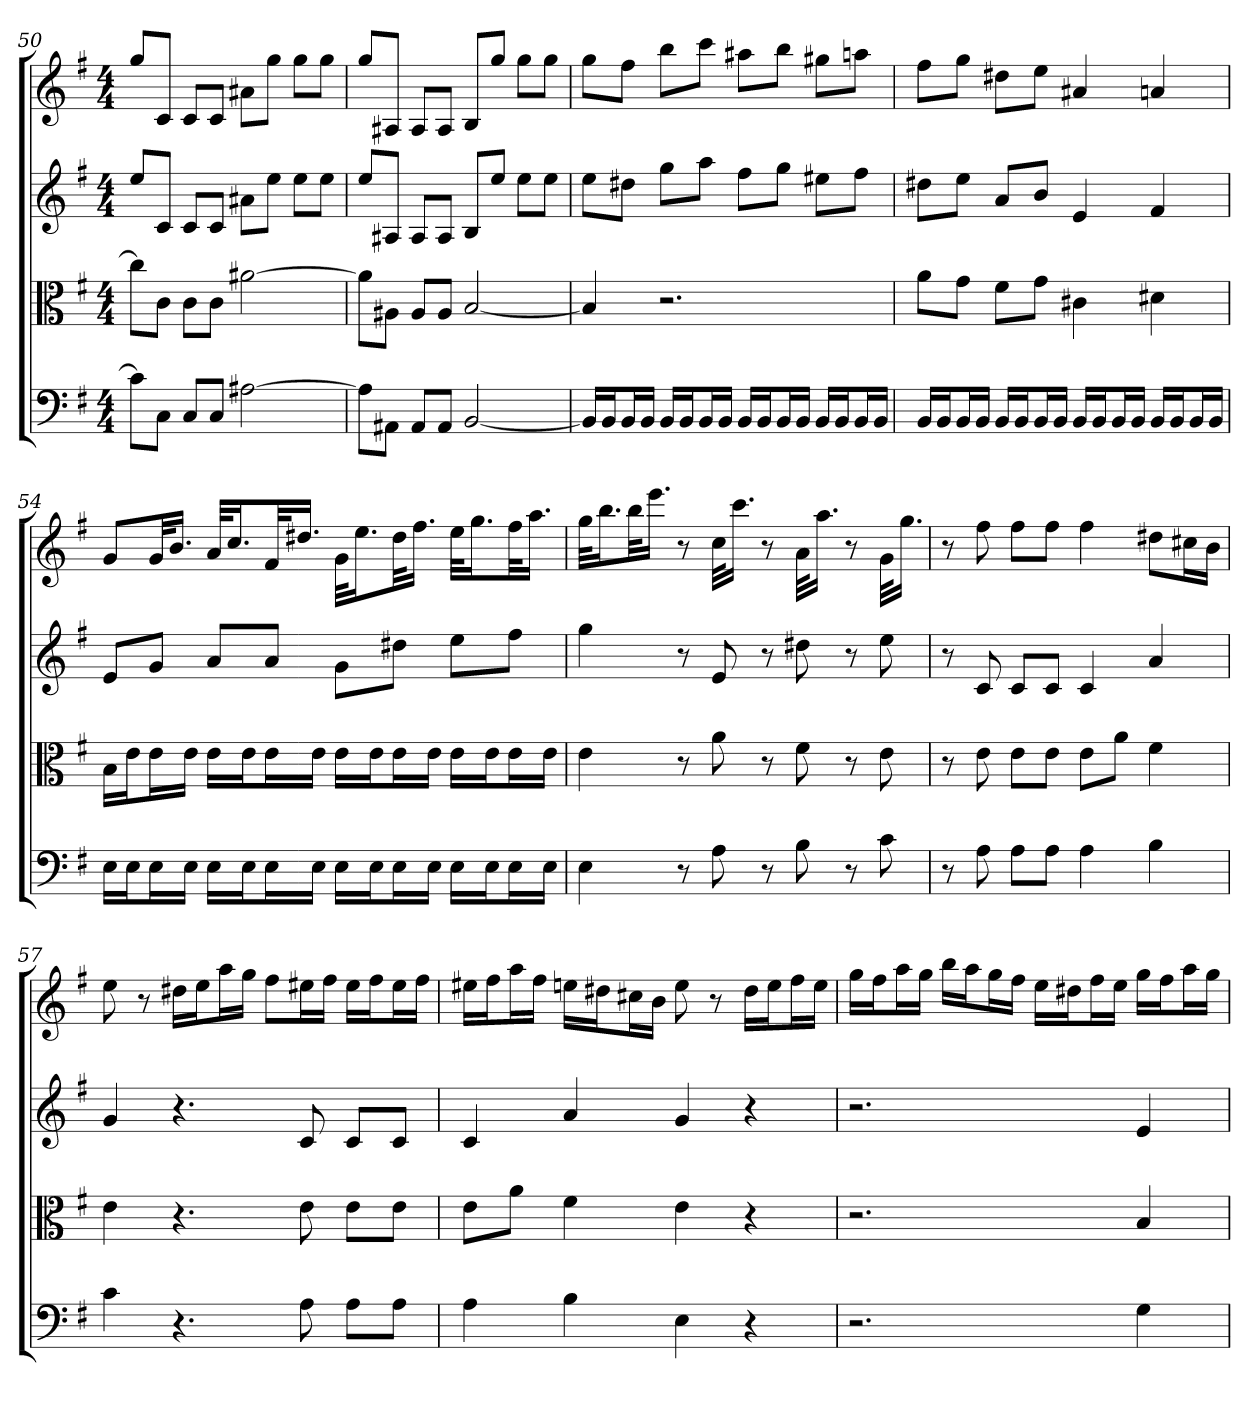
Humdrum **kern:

**kern	**kern	**kern	**kern
*part4	*part3	*part2	*part1
*staff4	*staff3	*staff2	*staff1
*clefF4	*clefC3	*	*
*k[f#]	*k[f#]	*k[f#]	*k[f#]
*G:	*G:	*G:	*G:
*M4/4	*M4/4	*M4/4	*M4/4
=50	=50	=50	=50
8c\L]	8cc\L]	8eeL	8ggL
8C\J	8c\J	8cJ	8cJ
8C/L	8c\L	8cL	8cL
8C/J	8c\J	8cJ	8cJ
[2A#X	[2a#X	8a#XL	8a#XL
.	.	8eeJ	8ggJ
.	.	8eeL	8ggL
.	.	8eeJ	8ggJ
=51	=51	=51	=51
8A#\L]	8a#\L]	8eeL	8ggL
8AA#X\J	8A#X\J	8A#XJ	8A#XJ
8AA#/L	8A#/L	8A#L	8A#L
8AA#/J	8A#/J	8A#J	8A#J
[2BB	[2B	8BL	8BL
.	.	8eeJ	8ggJ
.	.	8eeL	8ggL
.	.	8eeJ	8ggJ
=52	=52	=52	=52
16BB/LL]	4B]	8eeL	8ggL
16BB/J	.	.	.
16BB/L	.	8dd#XJ	8ff#J
16BB/JJ	.	.	.
16BB/LL	2.r	8ggL	8bbL
16BB/J	.	.	.
16BB/L	.	8aaJ	8cccJ
16BB/JJ	.	.	.
16BB/LL	.	8ff#L	8aa#XL
16BB/J	.	.	.
16BB/L	.	8ggJ	8bbJ
16BB/JJ	.	.	.
16BB/LL	.	8ee#XL	8gg#XL
16BB/J	.	.	.
16BB/L	.	8ff#J	8aanJ
16BB/JJ	.	.	.
=53	=53	=53	=53
16BB/LL	8a\L	8dd#XL	8ff#L
16BB/J	.	.	.
16BB/L	8g\J	8eeJ	8ggJ
16BB/JJ	.	.	.
16BB/LL	8f#\L	8aL	8dd#XL
16BB/J	.	.	.
16BB/L	8g\J	8bJ	8eeJ
16BB/JJ	.	.	.
16BB/LL	4c#X	4e	4a#X
16BB/J	.	.	.
16BB/L	.	.	.
16BB/JJ	.	.	.
16BB/LL	4d#X	4f#	4an
16BB/J	.	.	.
16BB/L	.	.	.
16BB/JJ	.	.	.
=54	=54	=54	=54
16E\LL	16B\LL	8eL	8gL
16E\J	16e\J	.	.
16E\L	16e\L	8gJ	32gKL
.	.	.	16.bJJ
16E\JJ	16e\JJ	.	.
16E\LL	16e\LL	8aL	32aKLL
.	.	.	16.ccJ
16E\J	16e\J	.	.
16E\L	16e\L	8aJ	32f#KL
.	.	.	16.dd#XJJ
16E\JJ	16e\JJ	.	.
16E\LL	16e\LL	8gL	32gKLL
.	.	.	16.eeJ
16E\J	16e\J	.	.
16E\L	16e\L	8dd#XJ	32dd#KL
.	.	.	16.ff#JJ
16E\JJ	16e\JJ	.	.
16E\LL	16e\LL	8eeL	32eeKLL
.	.	.	16.ggJ
16E\J	16e\J	.	.
16E\L	16e\L	8ff#J	32ff#KL
.	.	.	16.aaJJ
16E\JJ	16e\JJ	.	.
=55	=55	=55	=55
4E	4e	4gg	32ggKLL
.	.	.	16.bbJ
.	.	.	32bbKL
.	.	.	16.eeeJJ
8r	8r	8r	8r
8A	8a	8e	32ccKLL
.	.	.	16.cccJJ
8r	8r	8r	8r
8B	8f#	8dd#X	32aKLL
.	.	.	16.aaJJ
8r	8r	8r	8r
8c	8e	8ee	32gKLL
.	.	.	16.ggJJ
=56	=56	=56	=56
8r	8r	8r	8r
8A	8e	8c	8ff#
8A\L	8e\L	8cL	8ff#L
8A\J	8e\J	8cJ	8ff#J
4A	8e\L	4c	4ff#
.	8a\J	.	.
4B	4f#	4a	8dd#XL
.	.	.	16cc#XL
.	.	.	16bJJ
=57	=57	=57	=57
4c	4e	4g	8ee
.	.	.	8r
4.r	4.r	4.r	16dd#XLL
.	.	.	16eeJ
.	.	.	16aaL
.	.	.	16ggJJ
.	.	.	8ff#L
8A	8e	8c	16ee#XL
.	.	.	16ff#JJ
8A\L	8e\L	8cL	16ee#LL
.	.	.	16ff#J
8A\J	8e\J	8cJ	16ee#L
.	.	.	16ff#JJ
=58	=58	=58	=58
4A	8e\L	4c	16ee#XLL
.	.	.	16ff#J
.	8a\J	.	16aaL
.	.	.	16ff#JJ
4B	4f#	4a	16eenLL
.	.	.	16dd#XJ
.	.	.	16cc#XL
.	.	.	16bJJ
4E	4e	4g	8ee
.	.	.	8r
4r	4r	4r	16dd#LL
.	.	.	16eeJ
.	.	.	16ff#L
.	.	.	16eeJJ
=59	=59	=59	=59
2.r	2.r	2.r	16ggLL
.	.	.	16ff#J
.	.	.	16aaL
.	.	.	16ggJJ
.	.	.	16bbLL
.	.	.	16aaJ
.	.	.	16ggL
.	.	.	16ff#JJ
.	.	.	16eeLL
.	.	.	16dd#XJ
.	.	.	16ff#L
.	.	.	16eeJJ
4G	4B	4e	16ggLL
.	.	.	16ff#J
.	.	.	16aaL
.	.	.	16ggJJ
=	=	=	=
*-	*-	*-	*-
